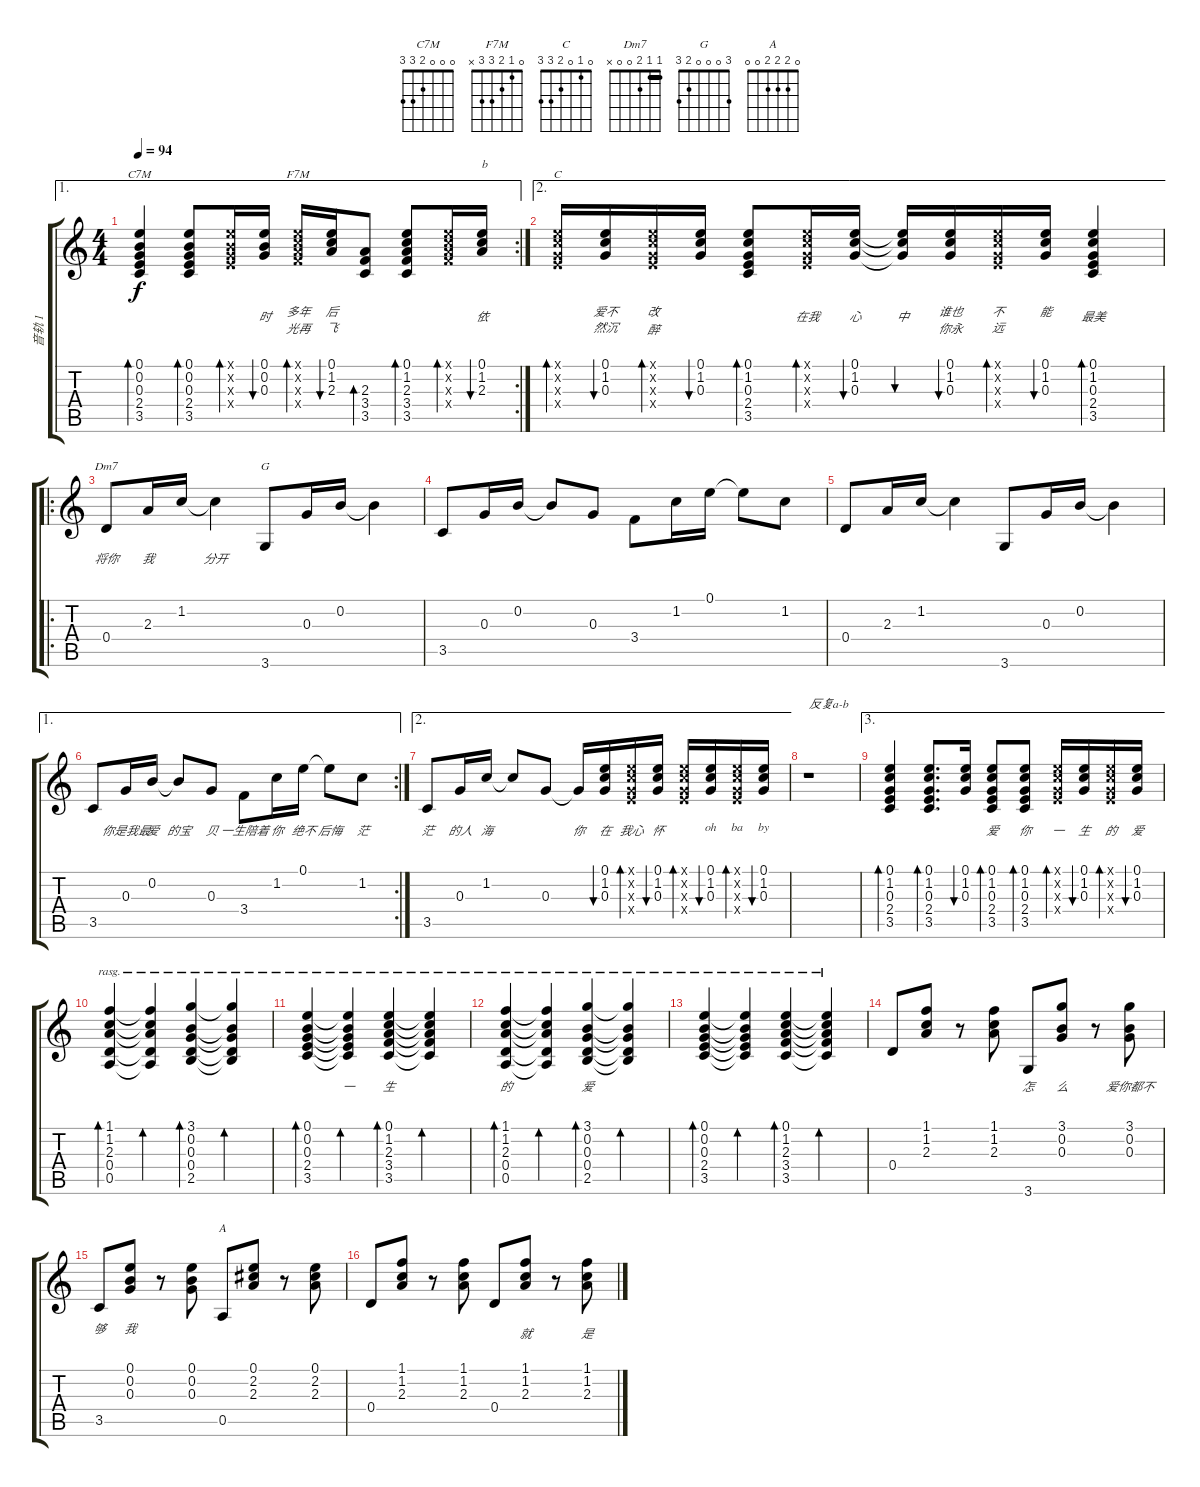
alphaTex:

\track ("音轨 1" "音轨 1") {instrument acousticguitarsteel}
\staff {score tabs}
\tuning (E4 B3 G3 D3 A2 E2) {hide}
\chord ("C7M" 0 0 0 2 3 3)
\chord ("F7M" 0 1 2 3 3 x)
\chord ("C" 0 1 0 2 3 3)
\chord ("Dm7" 1 1 2 0 0 x) {barre 1}
\chord ("G" 3 0 0 0 2 3)
\chord ("A" 0 2 2 2 0 0)
\ae 1
\rc 2
\ts (4 4)
\tempo 94
\clef g2
\ks c
(0.1 0.2 0.3 2.4 3.5).4{bd 30 ch "C7M" lyrics (0 "") lyrics (1 "") lyrics (2 "") lyrics (3 "") lyrics (4 "") dy f} (0.1 0.2 0.3 2.4 3.5).8{bd 30 lyrics (0 "") lyrics (1 "") lyrics (2 "") lyrics (3 "") lyrics (4 "")} (0.1{x} 0.2{x} 0.3{x} 2.4{x}).16{bd 30 lyrics (0 "") lyrics (1 "") lyrics (2 "") lyrics (3 "") lyrics (4 "")} (0.1 0.2 0.3).16{bu 30 lyrics (0 "") lyrics (1 "时") lyrics (2 "") lyrics (3 "") lyrics (4 "")} (0.1{x} 1.2{x} 2.3{x} 3.4{x}).16{bd 30 ch "F7M" lyrics (0 "多年") lyrics (1 "光再") lyrics (2 "") lyrics (3 "") lyrics (4 "")} (0.1 1.2 2.3).16{bu 30 lyrics (0 "后") lyrics (1 "飞") lyrics (2 "") lyrics (3 "") lyrics (4 "")} (2.3 3.4 3.5).8{bd 30 lyrics (0 "") lyrics (1 "") lyrics (2 "") lyrics (3 "") lyrics (4 "")} (0.1 1.2 2.3 3.4 3.5).8{bd 30 lyrics (0 "") lyrics (1 "") lyrics (2 "") lyrics (3 "") lyrics (4 "")} (0.1{x} 1.2{x} 2.3{x} 3.4{x}).16{bd 30 lyrics (0 "") lyrics (1 "") lyrics (2 "") lyrics (3 "") lyrics (4 "")} (0.1 1.2 2.3).16{bu 30 txt "b" lyrics (0 "") lyrics (1 "依") lyrics (2 "") lyrics (3 "") lyrics (4 "")} |
\ae 2
(0.1{x} 1.2{x} 0.3{x} 2.4{x}).16{bd 30 ch "C" lyrics (0 "") lyrics (1 "") lyrics (2 "") lyrics (3 "") lyrics (4 "")} (0.1 1.2 0.3).16{bu 30 lyrics (0 "爱不") lyrics (1 "然沉") lyrics (2 "") lyrics (3 "") lyrics (4 "")} (0.1{x} 1.2{x} 0.3{x} 2.4{x}).16{bd 30 lyrics (0 "改") lyrics (1 "醉") lyrics (2 "") lyrics (3 "") lyrics (4 "")} (0.1 1.2 0.3).16{bu 30 lyrics (0 "") lyrics (1 "") lyrics (2 "") lyrics (3 "") lyrics (4 "")} (0.1 1.2 0.3 2.4 3.5).8{bd 30 lyrics (0 "") lyrics (1 "") lyrics (2 "") lyrics (3 "") lyrics (4 "")} (0.1{x} 1.2{x} 0.3{x} 2.4{x}).16{bd 30 lyrics (0 "") lyrics (1 "在我") lyrics (2 "") lyrics (3 "") lyrics (4 "")} (0.1 1.2 0.3).16{bu 30 lyrics (0 "") lyrics (1 "心") lyrics (2 "") lyrics (3 "") lyrics (4 "")} (0.1{t} 1.2{t} 0.3{t}).16{bu 30 lyrics (0 "") lyrics (1 "中") lyrics (2 "") lyrics (3 "") lyrics (4 "")} (0.1 1.2 0.3).16{bu 30 lyrics (0 "谁也") lyrics (1 "你永") lyrics (2 "") lyrics (3 "") lyrics (4 "")} (0.1{x} 1.2{x} 0.3{x} 2.4{x}).16{bd 30 lyrics (0 "不") lyrics (1 "远") lyrics (2 "") lyrics (3 "") lyrics (4 "")} (0.1 1.2 0.3).16{bu 30 lyrics (0 "能") lyrics (1 "") lyrics (2 "") lyrics (3 "") lyrics (4 "")} (0.1 1.2 0.3 2.4 3.5).4{bd 30 lyrics (0 "") lyrics (1 "最美") lyrics (2 "") lyrics (3 "") lyrics (4 "")} |
\ro
0.4.8{ch "Dm7" lyrics (0 "将你") lyrics (1 "") lyrics (2 "") lyrics (3 "") lyrics (4 "")} 2.3.16{lyrics (0 "我") lyrics (1 "") lyrics (2 "") lyrics (3 "") lyrics (4 "")} 1.2.16{lyrics (0 "") lyrics (1 "") lyrics (2 "") lyrics (3 "") lyrics (4 "")} 1.2{t}.4{lyrics (0 "分开") lyrics (1 "") lyrics (2 "") lyrics (3 "") lyrics (4 "")} 3.6.8{ch "G" lyrics (0 "") lyrics (1 "") lyrics (2 "") lyrics (3 "") lyrics (4 "")} 0.3.16{lyrics (0 "") lyrics (1 "") lyrics (2 "") lyrics (3 "") lyrics (4 "")} 0.2.16{lyrics (0 "") lyrics (1 "") lyrics (2 "") lyrics (3 "") lyrics (4 "")} 0.2{t}.4{lyrics (0 "") lyrics (1 "") lyrics (2 "") lyrics (3 "") lyrics (4 "")} |
3.5.8{lyrics (0 "") lyrics (1 "") lyrics (2 "") lyrics (3 "") lyrics (4 "")} 0.3.16{lyrics (0 "") lyrics (1 "") lyrics (2 "") lyrics (3 "") lyrics (4 "")} 0.2.16{lyrics (0 "") lyrics (1 "") lyrics (2 "") lyrics (3 "") lyrics (4 "")} 0.2{t}.8{lyrics (0 "") lyrics (1 "") lyrics (2 "") lyrics (3 "") lyrics (4 "")} 0.3.8{lyrics (0 "") lyrics (1 "") lyrics (2 "") lyrics (3 "") lyrics (4 "")} 3.4.8{lyrics (0 "") lyrics (1 "") lyrics (2 "") lyrics (3 "") lyrics (4 "")} 1.2.16{lyrics (0 "") lyrics (1 "") lyrics (2 "") lyrics (3 "") lyrics (4 "")} 0.1.16{lyrics (0 "") lyrics (1 "") lyrics (2 "") lyrics (3 "") lyrics (4 "")} 0.1{t}.8{lyrics (0 "") lyrics (1 "") lyrics (2 "") lyrics (3 "") lyrics (4 "")} 1.2.8{lyrics (0 "") lyrics (1 "") lyrics (2 "") lyrics (3 "") lyrics (4 "")} |
0.4.8{lyrics (0 "") lyrics (1 "") lyrics (2 "") lyrics (3 "") lyrics (4 "")} 2.3.16{lyrics (0 "") lyrics (1 "") lyrics (2 "") lyrics (3 "") lyrics (4 "")} 1.2.16{lyrics (0 "") lyrics (1 "") lyrics (2 "") lyrics (3 "") lyrics (4 "")} 1.2{t}.4{lyrics (0 "") lyrics (1 "") lyrics (2 "") lyrics (3 "") lyrics (4 "")} 3.6.8{lyrics (0 "") lyrics (1 "") lyrics (2 "") lyrics (3 "") lyrics (4 "")} 0.3.16{lyrics (0 "") lyrics (1 "") lyrics (2 "") lyrics (3 "") lyrics (4 "")} 0.2.16{lyrics (0 "") lyrics (1 "") lyrics (2 "") lyrics (3 "") lyrics (4 "")} 0.2{t}.4{lyrics (0 "") lyrics (1 "") lyrics (2 "") lyrics (3 "") lyrics (4 "")} |
\ae 1
\rc 2
3.5.8{lyrics (0 "") lyrics (1 "") lyrics (2 "") lyrics (3 "") lyrics (4 "")} 0.3.16{lyrics (0 "你是我最") lyrics (1 "") lyrics (2 "") lyrics (3 "") lyrics (4 "")} 0.2.16{lyrics (0 "爱") lyrics (1 "") lyrics (2 "") lyrics (3 "") lyrics (4 "")} 0.2{t}.8{lyrics (0 "的宝") lyrics (1 "") lyrics (2 "") lyrics (3 "") lyrics (4 "")} 0.3.8{lyrics (0 "贝") lyrics (1 "") lyrics (2 "") lyrics (3 "") lyrics (4 "")} 3.4.8{lyrics (0 "一生陪着") lyrics (1 "") lyrics (2 "") lyrics (3 "") lyrics (4 "")} 1.2.16{lyrics (0 "你") lyrics (1 "") lyrics (2 "") lyrics (3 "") lyrics (4 "")} 0.1.16{lyrics (0 "绝不") lyrics (1 "") lyrics (2 "") lyrics (3 "") lyrics (4 "")} 0.1{t}.8{lyrics (0 "后悔") lyrics (1 "") lyrics (2 "") lyrics (3 "") lyrics (4 "")} 1.2.8{lyrics (0 "茫") lyrics (1 "") lyrics (2 "") lyrics (3 "") lyrics (4 "")} |
\ae 2
3.5.8{lyrics (0 "茫") lyrics (1 "") lyrics (2 "") lyrics (3 "") lyrics (4 "")} 0.3.16{lyrics (0 "的人") lyrics (1 "") lyrics (2 "") lyrics (3 "") lyrics (4 "")} 1.2.16{lyrics (0 "海") lyrics (1 "") lyrics (2 "") lyrics (3 "") lyrics (4 "")} 1.2{t}.8{lyrics (0 "") lyrics (1 "") lyrics (2 "") lyrics (3 "") lyrics (4 "")} 0.3.8{lyrics (0 "") lyrics (1 "") lyrics (2 "") lyrics (3 "") lyrics (4 "")} 0.3{t}.16{lyrics (0 "你") lyrics (1 "") lyrics (2 "") lyrics (3 "") lyrics (4 "")} (0.1 1.2 0.3).16{bu 30 lyrics (0 "在") lyrics (1 "") lyrics (2 "") lyrics (3 "") lyrics (4 "")} (0.1{x} 1.2{x} 0.3{x} 2.4{x}).16{bd 30 lyrics (0 "我心") lyrics (1 "") lyrics (2 "") lyrics (3 "") lyrics (4 "")} (0.1 1.2 0.3).16{bu 30 lyrics (0 "怀") lyrics (1 "") lyrics (2 "") lyrics (3 "") lyrics (4 "")} (0.1{x} 1.2{x} 0.3{x} 2.4{x}).16{bd 30 lyrics (0 "") lyrics (1 "") lyrics (2 "") lyrics (3 "") lyrics (4 "")} (0.1 1.2 0.3).16{bu 30 lyrics (0 "oh") lyrics (1 "") lyrics (2 "") lyrics (3 "") lyrics (4 "")} (0.1{x} 1.2{x} 0.3{x} 2.4{x}).16{bd 30 lyrics (0 "ba") lyrics (1 "") lyrics (2 "") lyrics (3 "") lyrics (4 "")} (0.1 1.2 0.3).16{bu 30 lyrics (0 "by") lyrics (1 "") lyrics (2 "") lyrics (3 "") lyrics (4 "")} |
r.1{txt "反复a-b"} |
\ae 3
(0.1 1.2 0.3 2.4 3.5).4{bd 30 lyrics (0 "") lyrics (1 "") lyrics (2 "") lyrics (3 "") lyrics (4 "")} (0.1 1.2 0.3 2.4 3.5).8{d bd 30 lyrics (0 "") lyrics (1 "") lyrics (2 "") lyrics (3 "") lyrics (4 "")} (0.1 1.2 0.3).16{bu 30 lyrics (0 "") lyrics (1 "") lyrics (2 "") lyrics (3 "") lyrics (4 "")} (0.1 1.2 0.3 2.4 3.5).8{bd 30 lyrics (0 "爱") lyrics (1 "") lyrics (2 "") lyrics (3 "") lyrics (4 "")} (0.1 1.2 0.3 2.4 3.5).8{bd 30 lyrics (0 "你") lyrics (1 "") lyrics (2 "") lyrics (3 "") lyrics (4 "")} (0.1{x} 1.2{x} 0.3{x} 2.4{x}).16{bd 30 lyrics (0 "一") lyrics (1 "") lyrics (2 "") lyrics (3 "") lyrics (4 "")} (0.1 1.2 0.3).16{bu 30 lyrics (0 "生") lyrics (1 "") lyrics (2 "") lyrics (3 "") lyrics (4 "")} (0.1{x} 1.2{x} 0.3{x} 2.4{x}).16{bd 30 lyrics (0 "的") lyrics (1 "") lyrics (2 "") lyrics (3 "") lyrics (4 "")} (0.1 1.2 0.3).16{bu 30 lyrics (0 "爱") lyrics (1 "") lyrics (2 "") lyrics (3 "") lyrics (4 "")} |
(1.1 1.2 2.3 0.4 0.5).4{bd 60 rasg ii lyrics (0 "") lyrics (1 "") lyrics (2 "") lyrics (3 "") lyrics (4 "")} (1.1{t} 1.2{t} 2.3{t} 0.4{t} 0.5{t}).4{bd 60 rasg ii lyrics (0 "") lyrics (1 "") lyrics (2 "") lyrics (3 "") lyrics (4 "")} (3.1 0.2 0.3 0.4 2.5).4{bd 60 rasg ii lyrics (0 "") lyrics (1 "") lyrics (2 "") lyrics (3 "") lyrics (4 "")} (3.1{t} 0.2{t} 0.3{t} 0.4{t} 2.5{t}).4{bd 60 rasg ii lyrics (0 "") lyrics (1 "") lyrics (2 "") lyrics (3 "") lyrics (4 "")} |
(0.1 0.2 0.3 2.4 3.5).4{bd 60 rasg ii lyrics (0 "") lyrics (1 "") lyrics (2 "") lyrics (3 "") lyrics (4 "")} (0.1{t} 0.2{t} 0.3{t} 2.4{t} 3.5{t}).4{bd 60 rasg ii lyrics (0 "一") lyrics (1 "") lyrics (2 "") lyrics (3 "") lyrics (4 "")} (0.1 1.2 2.3 3.4 3.5).4{bd 60 rasg ii lyrics (0 "生") lyrics (1 "") lyrics (2 "") lyrics (3 "") lyrics (4 "")} (0.1{t} 1.2{t} 2.3{t} 3.4{t} 3.5{t}).4{bd 60 rasg ii lyrics (0 "") lyrics (1 "") lyrics (2 "") lyrics (3 "") lyrics (4 "")} |
(1.1 1.2 2.3 0.4 0.5).4{bd 60 rasg ii lyrics (0 "的") lyrics (1 "") lyrics (2 "") lyrics (3 "") lyrics (4 "")} (1.1{t} 1.2{t} 2.3{t} 0.4{t} 0.5{t}).4{bd 60 rasg ii lyrics (0 "") lyrics (1 "") lyrics (2 "") lyrics (3 "") lyrics (4 "")} (3.1 0.2 0.3 0.4 2.5).4{bd 60 rasg ii lyrics (0 "爱") lyrics (1 "") lyrics (2 "") lyrics (3 "") lyrics (4 "")} (3.1{t} 0.2{t} 0.3{t} 0.4{t} 2.5{t}).4{bd 60 rasg ii lyrics (0 "") lyrics (1 "") lyrics (2 "") lyrics (3 "") lyrics (4 "")} |
(0.1 0.2 0.3 2.4 3.5).4{bd 60 rasg ii lyrics (0 "") lyrics (1 "") lyrics (2 "") lyrics (3 "") lyrics (4 "")} (0.1{t} 0.2{t} 0.3{t} 2.4{t} 3.5{t}).4{bd 60 rasg ii lyrics (0 "") lyrics (1 "") lyrics (2 "") lyrics (3 "") lyrics (4 "")} (0.1 1.2 2.3 3.4 3.5).4{bd 60 rasg ii lyrics (0 "") lyrics (1 "") lyrics (2 "") lyrics (3 "") lyrics (4 "")} (0.1{t} 1.2{t} 2.3{t} 3.4{t} 3.5{t}).4{bd 60 rasg ii lyrics (0 "") lyrics (1 "") lyrics (2 "") lyrics (3 "") lyrics (4 "")} |
0.4.8{lyrics (0 "") lyrics (1 "") lyrics (2 "") lyrics (3 "") lyrics (4 "")} (1.1 1.2 2.3).8{lyrics (0 "") lyrics (1 "") lyrics (2 "") lyrics (3 "") lyrics (4 "")} r.8 (1.1 1.2 2.3).8{lyrics (0 "") lyrics (1 "") lyrics (2 "") lyrics (3 "") lyrics (4 "")} 3.6.8{lyrics (0 "怎") lyrics (1 "") lyrics (2 "") lyrics (3 "") lyrics (4 "")} (3.1 0.2 0.3).8{lyrics (0 "么") lyrics (1 "") lyrics (2 "") lyrics (3 "") lyrics (4 "")} r.8 (3.1 0.2 0.3).8{lyrics (0 "爱你都不") lyrics (1 "") lyrics (2 "") lyrics (3 "") lyrics (4 "")} |
3.5.8{lyrics (0 "够") lyrics (1 "") lyrics (2 "") lyrics (3 "") lyrics (4 "")} (0.1 0.2 0.3).8{lyrics (0 "我") lyrics (1 "") lyrics (2 "") lyrics (3 "") lyrics (4 "")} r.8 (0.1 0.2 0.3).8{lyrics (0 "") lyrics (1 "") lyrics (2 "") lyrics (3 "") lyrics (4 "")} 0.5.8{ch "A" lyrics (0 "") lyrics (1 "") lyrics (2 "") lyrics (3 "") lyrics (4 "")} (0.1 2.2 2.3).8{lyrics (0 "") lyrics (1 "") lyrics (2 "") lyrics (3 "") lyrics (4 "")} r.8 (0.1 2.2 2.3).8{lyrics (0 "") lyrics (1 "") lyrics (2 "") lyrics (3 "") lyrics (4 "")} |
0.4.8{lyrics (0 "") lyrics (1 "") lyrics (2 "") lyrics (3 "") lyrics (4 "")} (1.1 1.2 2.3).8{lyrics (0 "") lyrics (1 "") lyrics (2 "") lyrics (3 "") lyrics (4 "")} r.8 (1.1 1.2 2.3).8{lyrics (0 "") lyrics (1 "") lyrics (2 "") lyrics (3 "") lyrics (4 "")} 0.4.8{lyrics (0 "") lyrics (1 "") lyrics (2 "") lyrics (3 "") lyrics (4 "")} (1.1 1.2 2.3).8{lyrics (0 "") lyrics (1 "就") lyrics (2 "") lyrics (3 "") lyrics (4 "")} r.8 (1.1 1.2 2.3).8{lyrics (0 "") lyrics (1 "是") lyrics (2 "") lyrics (3 "") lyrics (4 "")}
